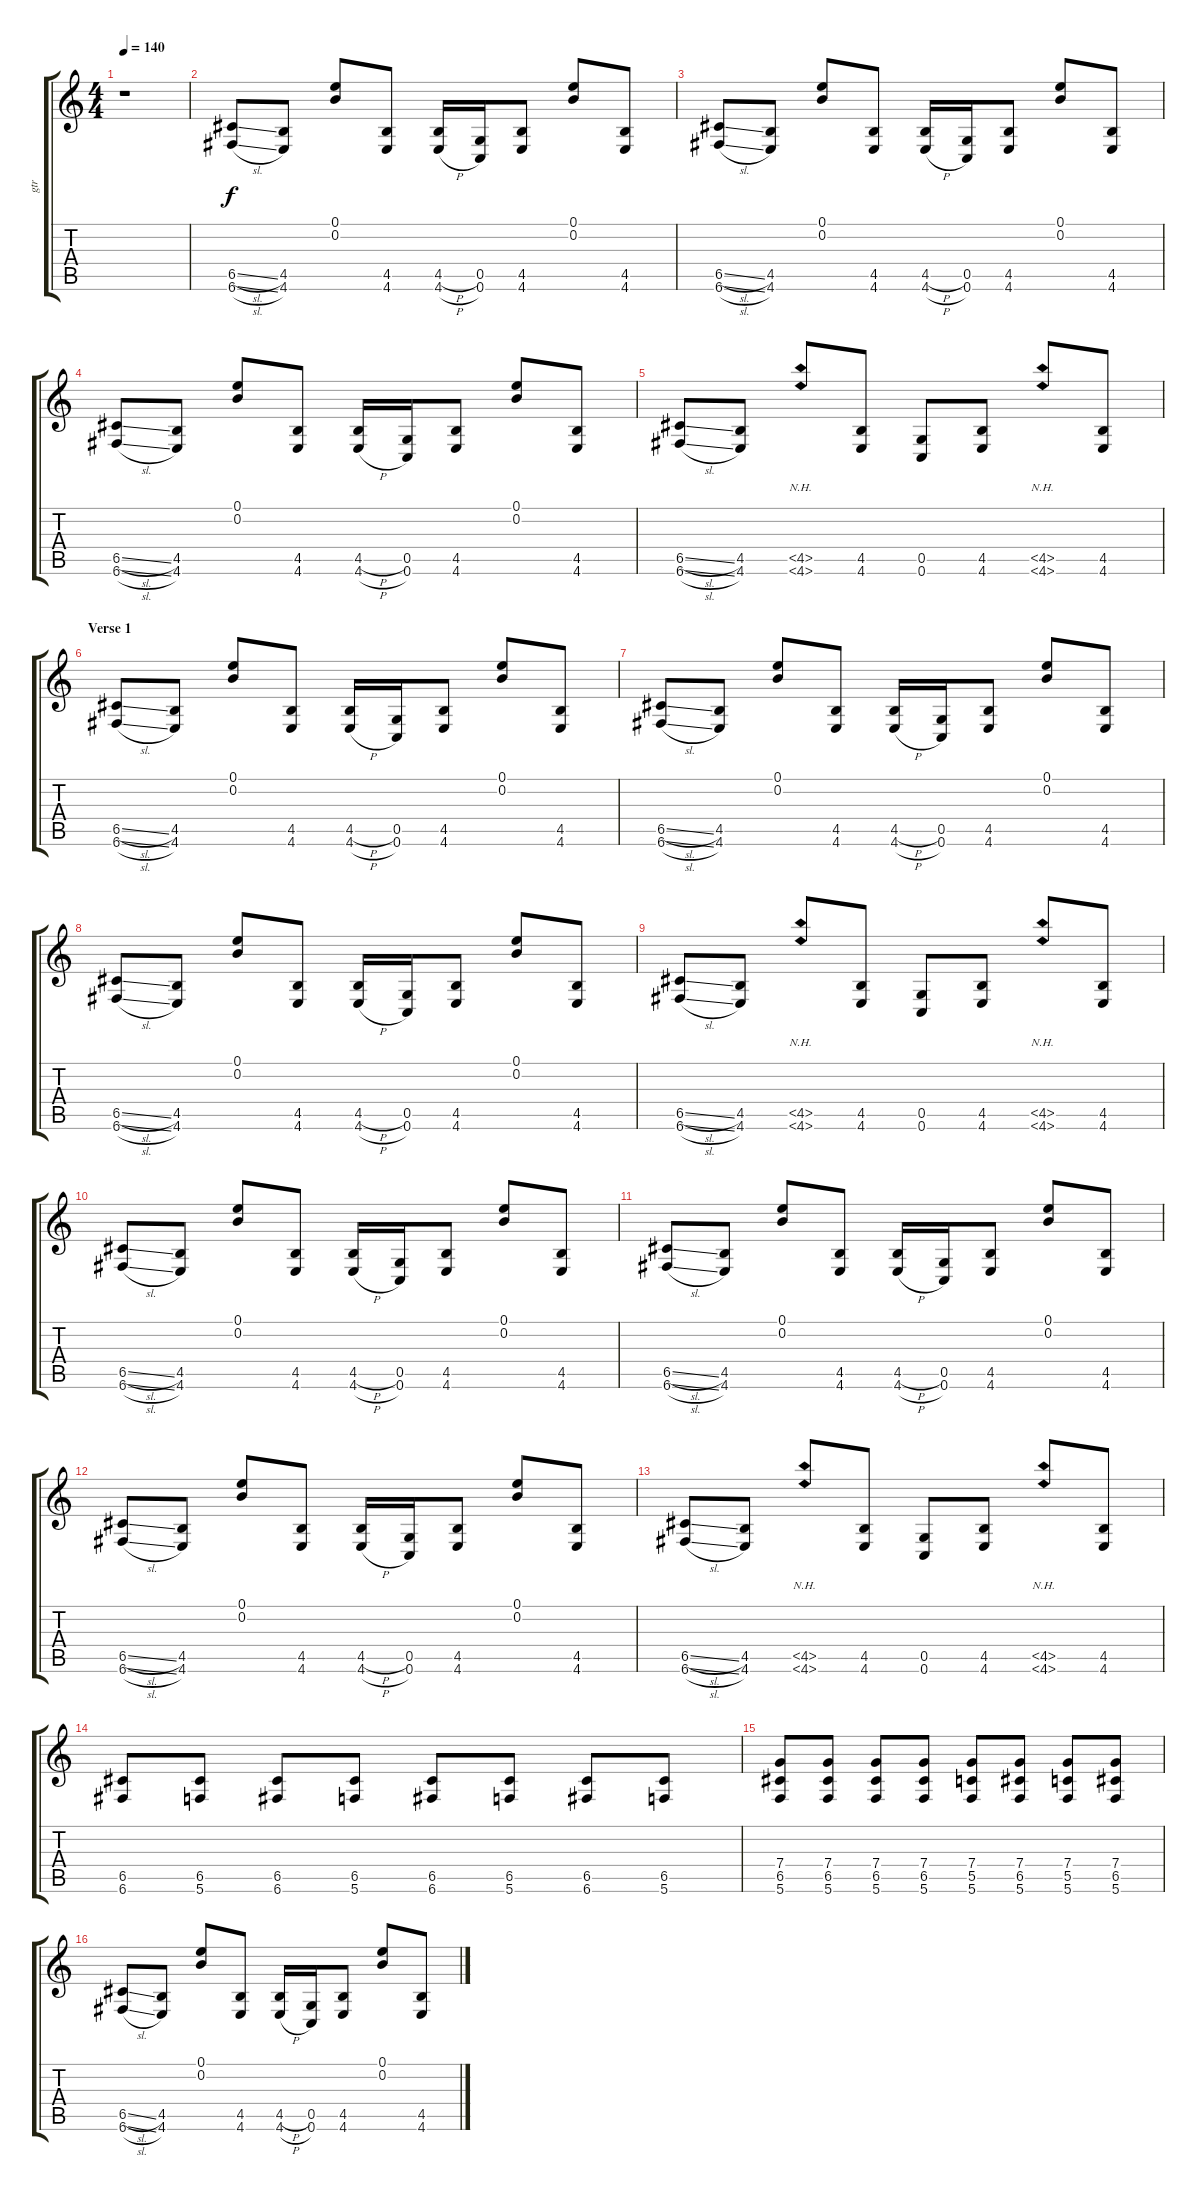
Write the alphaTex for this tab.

\track ("gtr" "gtr") {instrument distortionguitar}
\staff {score tabs}
\tuning (E4 B3 F3 C3 G2 C2) {hide}
\ts (4 4)
\tempo 140
\clef g2
\ks c
r.1{dy f instrument distortionguitar} |
(6.5{sl} 6.6{sl}).8 (4.5 4.6).8 (0.1 0.2).8 (4.5 4.6).8 (4.5{h} 4.6{h}).16 (0.5 0.6).16 (4.5 4.6).8 (0.1 0.2).8 (4.5 4.6).8 |
(6.5{sl} 6.6{sl}).8 (4.5 4.6).8 (0.1 0.2).8 (4.5 4.6).8 (4.5{h} 4.6{h}).16 (0.5 0.6).16 (4.5 4.6).8 (0.1 0.2).8 (4.5 4.6).8 |
(6.5{sl} 6.6{sl}).8 (4.5 4.6).8 (0.1 0.2).8 (4.5 4.6).8 (4.5{h} 4.6{h}).16 (0.5 0.6).16 (4.5 4.6).8 (0.1 0.2).8 (4.5 4.6).8 |
(6.5{sl} 6.6{sl}).8 (4.5 4.6).8 (4.5{nh} 4.6{nh}).8 (4.5 4.6).8 (0.5 0.6).8 (4.5 4.6).8 (4.5{nh} 4.6{nh}).8 (4.5 4.6).8 |
\section ("" "Verse 1")
(6.5{sl} 6.6{sl}).8 (4.5 4.6).8 (0.1 0.2).8 (4.5 4.6).8 (4.5{h} 4.6{h}).16 (0.5 0.6).16 (4.5 4.6).8 (0.1 0.2).8 (4.5 4.6).8 |
(6.5{sl} 6.6{sl}).8 (4.5 4.6).8 (0.1 0.2).8 (4.5 4.6).8 (4.5{h} 4.6{h}).16 (0.5 0.6).16 (4.5 4.6).8 (0.1 0.2).8 (4.5 4.6).8 |
(6.5{sl} 6.6{sl}).8 (4.5 4.6).8 (0.1 0.2).8 (4.5 4.6).8 (4.5{h} 4.6{h}).16 (0.5 0.6).16 (4.5 4.6).8 (0.1 0.2).8 (4.5 4.6).8 |
(6.5{sl} 6.6{sl}).8 (4.5 4.6).8 (4.5{nh} 4.6{nh}).8 (4.5 4.6).8 (0.5 0.6).8 (4.5 4.6).8 (4.5{nh} 4.6{nh}).8 (4.5 4.6).8 |
(6.5{sl} 6.6{sl}).8 (4.5 4.6).8 (0.1 0.2).8 (4.5 4.6).8 (4.5{h} 4.6{h}).16 (0.5 0.6).16 (4.5 4.6).8 (0.1 0.2).8 (4.5 4.6).8 |
(6.5{sl} 6.6{sl}).8 (4.5 4.6).8 (0.1 0.2).8 (4.5 4.6).8 (4.5{h} 4.6{h}).16 (0.5 0.6).16 (4.5 4.6).8 (0.1 0.2).8 (4.5 4.6).8 |
(6.5{sl} 6.6{sl}).8 (4.5 4.6).8 (0.1 0.2).8 (4.5 4.6).8 (4.5{h} 4.6{h}).16 (0.5 0.6).16 (4.5 4.6).8 (0.1 0.2).8 (4.5 4.6).8 |
(6.5{sl} 6.6{sl}).8 (4.5 4.6).8 (4.5{nh} 4.6{nh}).8 (4.5 4.6).8 (0.5 0.6).8 (4.5 4.6).8 (4.5{nh} 4.6{nh}).8 (4.5 4.6).8 |
(6.5 6.6).8 (6.5 5.6).8 (6.5 6.6).8 (6.5 5.6).8 (6.5 6.6).8 (6.5 5.6).8 (6.5 6.6).8 (6.5 5.6).8 |
(7.4 6.5 5.6).8 (7.4 6.5 5.6).8 (7.4 6.5 5.6).8 (7.4 6.5 5.6).8 (7.4 5.5 5.6).8 (7.4 6.5 5.6).8 (7.4 5.5 5.6).8 (7.4 6.5 5.6).8 |
(6.5{sl} 6.6{sl}).8 (4.5 4.6).8 (0.1 0.2).8 (4.5 4.6).8 (4.5{h} 4.6{h}).16 (0.5 0.6).16 (4.5 4.6).8 (0.1 0.2).8 (4.5 4.6).8
